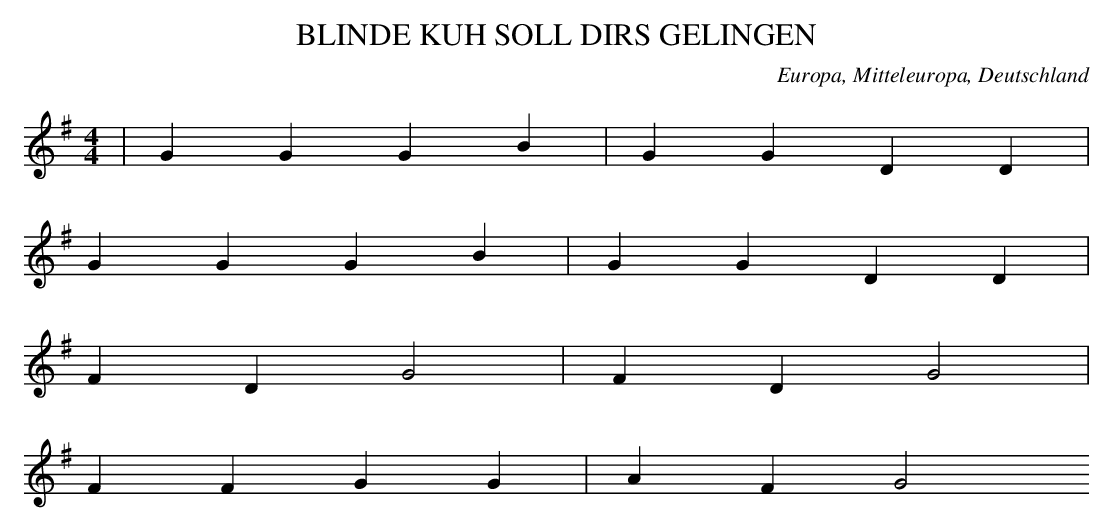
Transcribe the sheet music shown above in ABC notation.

X:1
T: BLINDE KUH SOLL DIRS GELINGEN
O: Europa, Mitteleuropa, Deutschland
M: 4/4
L: 1/4
K: G
 | GGGB | GGDD |
GGGB | GGDD |
FDG2 | FDG2 |
FFGG | AFG2
